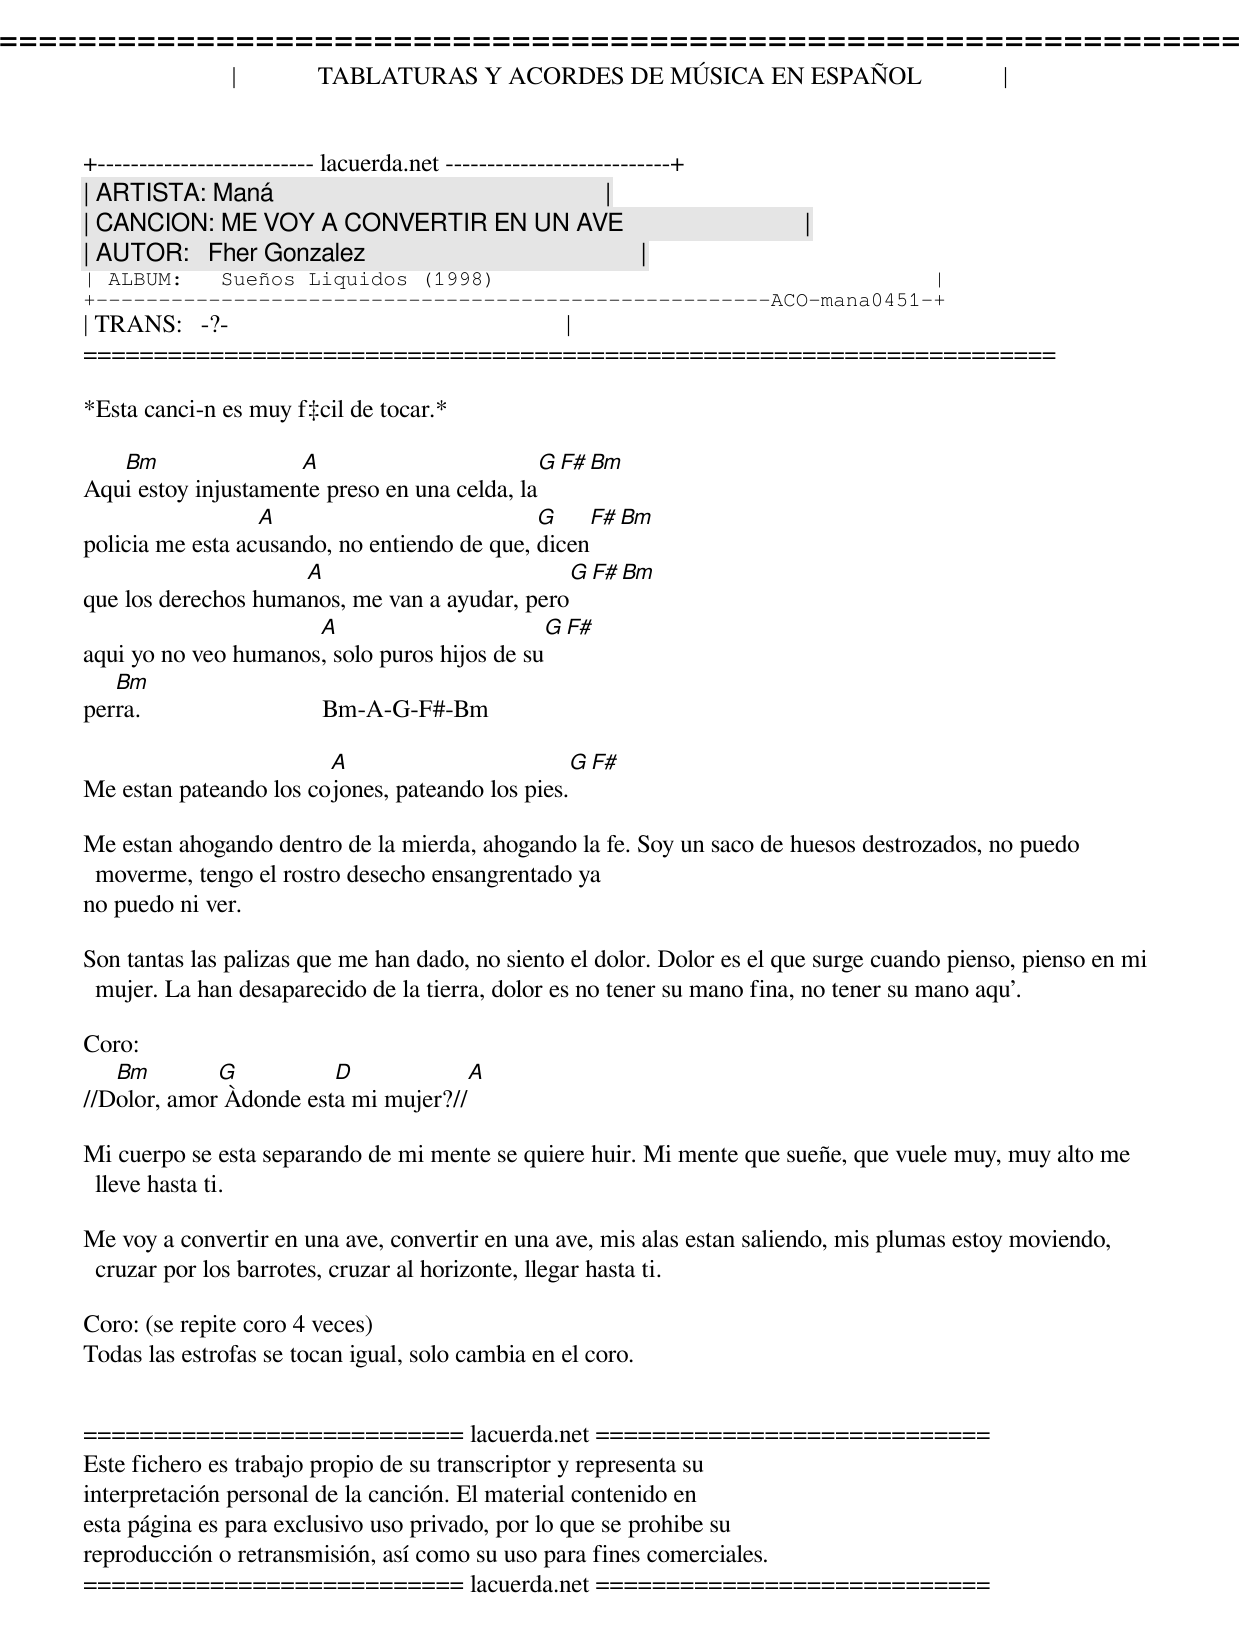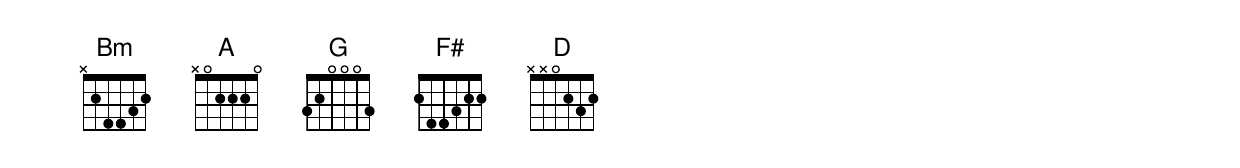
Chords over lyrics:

=====================================================================
|             TABLATURAS Y ACORDES DE MÚSICA EN ESPAÑOL             |
+-------------------------- lacuerda.net ---------------------------+
| ARTISTA: Maná                                                     |
| CANCION: ME VOY A CONVERTIR EN UN AVE                             |
| AUTOR:   Fher Gonzalez                                            |
| ALBUM:   Sueños Liquidos (1998)                                   |
+------------------------------------------------------ACO-mana0451-+
| TRANS:   -?-                                                      |
=====================================================================

*Esta canci-n es muy fcil de tocar.*

   Bm                A                          G     F#       Bm
Aqui estoy injustamente preso en una celda, la
                  A                           G        F#      Bm
policia me esta acusando, no entiendo de que, dicen
                     A                          G       F#        Bm
que los derechos humanos, me van a ayudar, pero
                      A                        G        F#
aqui yo no veo humanos, solo puros hijos de su
   Bm
perra.                             Bm-A-G-F#-Bm

                        A                         G       F#
Me estan pateando los cojones, pateando los pies.

Me estan ahogando dentro de la mierda, ahogando la fe. Soy un saco de huesos destrozados, no puedo moverme, tengo el rostro desecho ensangrentado ya
no puedo ni ver.

Son tantas las palizas que me han dado, no siento el dolor. Dolor es el que surge cuando pienso, pienso en mi mujer. La han desaparecido de la tierra, dolor es no tener su mano fina, no tener su mano aqu'.

Coro:
   Bm        G          D                  A
//Dolor, amor Àdonde esta mi mujer?//

Mi cuerpo se esta separando de mi mente se quiere huir. Mi mente que sueñe, que vuele muy, muy alto me lleve hasta ti.

Me voy a convertir en una ave, convertir en una ave, mis alas estan saliendo, mis plumas estoy moviendo, cruzar por los barrotes, cruzar al horizonte, llegar hasta ti.

Coro: (se repite coro 4 veces)
Todas las estrofas se tocan igual, solo cambia en el coro.


=========================== lacuerda.net ============================
Este fichero es trabajo propio de su transcriptor y representa su
interpretación personal de la canción. El material contenido en
esta página es para exclusivo uso privado, por lo que se prohibe su
reproducción o retransmisión, así como su uso para fines comerciales.
=========================== lacuerda.net ============================
